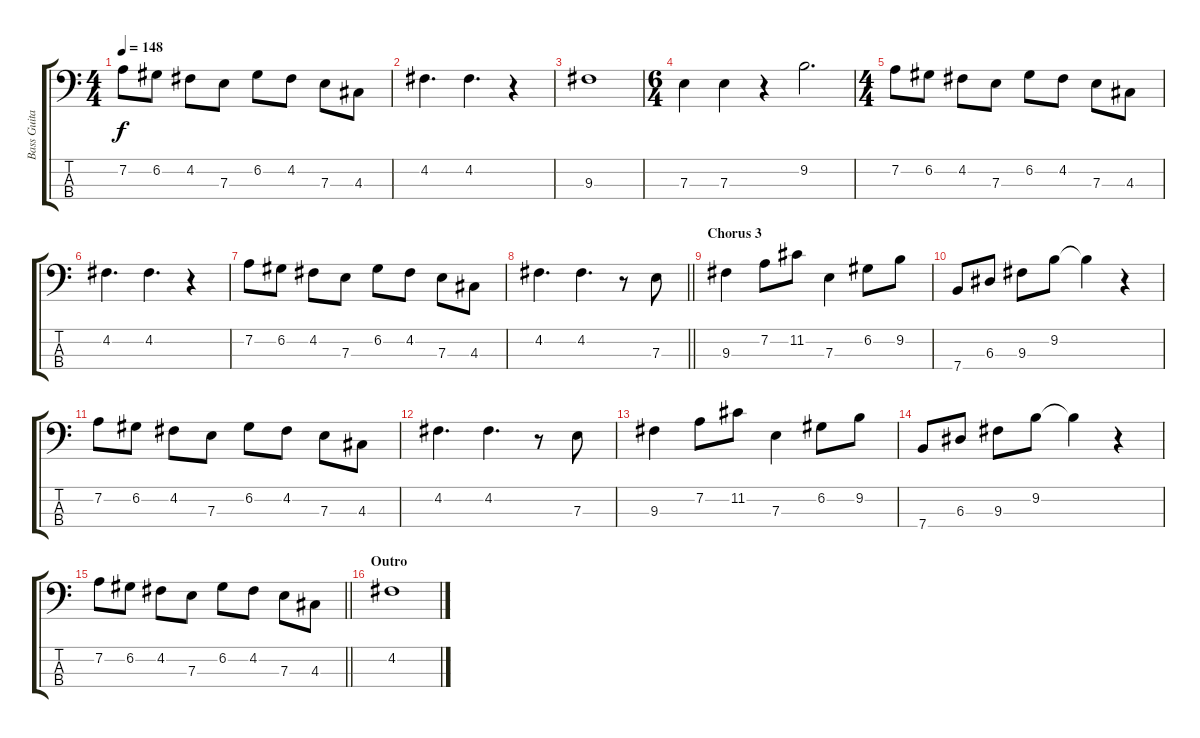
\track ("Bass Guitar" "Bass Guita") {instrument electricbasspick}
\staff {score tabs}
\tuning (G2 D2 A1 E1) {hide}
\ts (4 4)
\tempo 148
\clef f4
\ks c
7.2.8{dy f} 6.2.8 4.2.8 7.3.8 6.2.8 4.2.8 7.3.8 4.3.8 |
4.2.4{d} 4.2.4{d} r.4 |
9.3.1 |
\ts (6 4)
7.3.4 7.3.4 r.4 9.2.2{d} |
\ts (4 4)
7.2.8 6.2.8 4.2.8 7.3.8 6.2.8 4.2.8 7.3.8 4.3.8 |
4.2.4{d} 4.2.4{d} r.4 |
7.2.8 6.2.8 4.2.8 7.3.8 6.2.8 4.2.8 7.3.8 4.3.8 |
\barLineRight lightlight
4.2.4{d} 4.2.4{d} r.8 7.3.8 |
\section ("" "Chorus 3")
9.3.4 7.2.8 11.2.8 7.3.4 6.2.8 9.2.8 |
7.4.8 6.3.8 9.3.8 9.2.8 9.2{t}.4 r.4 |
7.2.8 6.2.8 4.2.8 7.3.8 6.2.8 4.2.8 7.3.8 4.3.8 |
4.2.4{d} 4.2.4{d} r.8 7.3.8 |
9.3.4 7.2.8 11.2.8 7.3.4 6.2.8 9.2.8 |
7.4.8 6.3.8 9.3.8 9.2.8 9.2{t}.4 r.4 |
\barLineRight lightlight
7.2.8 6.2.8 4.2.8 7.3.8 6.2.8 4.2.8 7.3.8 4.3.8 |
\section ("" "Outro")
4.2.1
